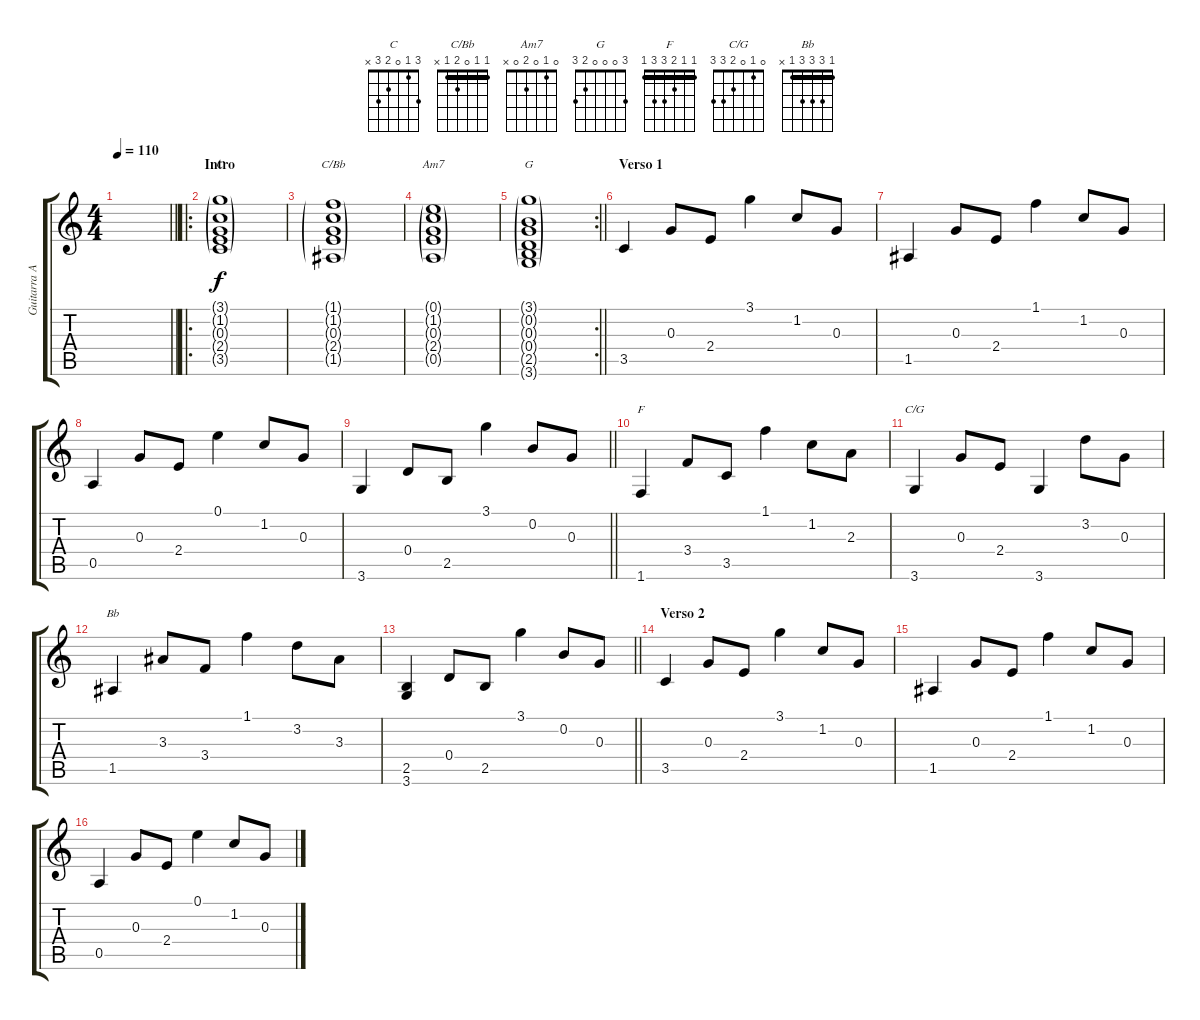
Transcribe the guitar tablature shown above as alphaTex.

\track ("Guitarra Ac. 2" "Guitarra A") {instrument acousticguitarsteel}
\staff {score tabs}
\tuning (E4 B3 G3 D3 A2 E2) {hide}
\chord ("C" 3 1 0 2 3 x)
\chord ("C/Bb" 1 1 0 2 1 x) {barre 1}
\chord ("Am7" 0 1 0 2 0 x)
\chord ("G" 3 0 0 0 2 3)
\chord ("F" 1 1 2 3 3 1) {barre 1}
\chord ("C/G" 0 1 0 2 3 3)
\chord ("Bb" 1 3 3 3 1 x) {barre 1}
\ts (4 4)
\tempo 110
\clef g2
\barLineRight lightlight
\ks c
|
\ro
\section ("" "Intro")
(3.1{g} 1.2{g} 0.3{g} 2.4{g} 3.5{g}).1{ch "C"} |
(1.1{g} 1.2{g} 0.3{g} 2.4{g} 1.5{g}).1{ch "C/Bb"} |
(0.1{g} 1.2{g} 0.3{g} 2.4{g} 0.5{g}).1{ch "Am7"} |
\rc 2
\barLineRight lightlight
(3.1{g} 0.2{g} 0.3{g} 0.4{g} 2.5{g} 3.6{g}).1{ch "G"} |
\section ("" "Verso 1")
3.5.4{dy f} 0.3.8 2.4.8 3.1.4 1.2.8 0.3.8 |
1.5.4 0.3.8 2.4.8 1.1.4 1.2.8 0.3.8 |
0.5.4 0.3.8 2.4.8 0.1.4 1.2.8 0.3.8 |
\barLineRight lightlight
3.6.4 0.4.8 2.5.8 3.1.4 0.2.8 0.3.8 |
1.6.4{ch "F"} 3.4.8 3.5.8 1.1.4 1.2.8 2.3.8 |
3.6.4{ch "C/G"} 0.3.8 2.4.8 3.6.4 3.2.8 0.3.8 |
1.5.4{ch "Bb"} 3.3.8 3.4.8 1.1.4 3.2.8 3.3.8 |
\barLineRight lightlight
(2.5 3.6).4 0.4.8 2.5.8 3.1.4 0.2.8 0.3.8 |
\section ("" "Verso 2")
3.5.4 0.3.8 2.4.8 3.1.4 1.2.8 0.3.8 |
1.5.4 0.3.8 2.4.8 1.1.4 1.2.8 0.3.8 |
0.5.4 0.3.8 2.4.8 0.1.4 1.2.8 0.3.8
